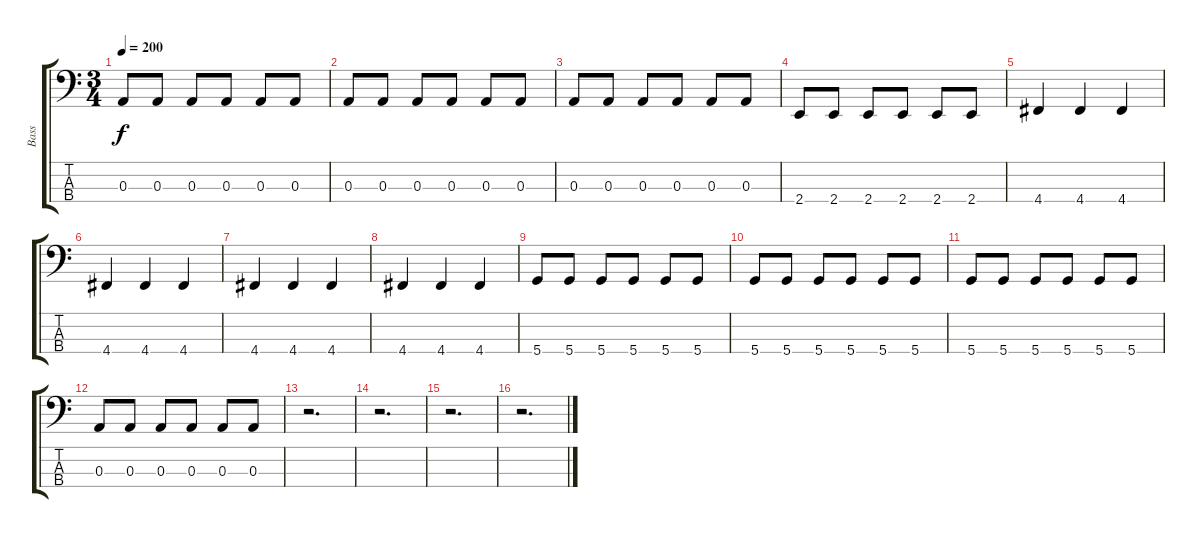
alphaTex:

\track ("Bass" "Bass") {instrument electricbasspick}
\staff {score tabs}
\tuning (G2 D2 A1 D1) {hide}
\ts (3 4)
\tempo 200
\clef f4
\ks c
0.3.8{dy f} 0.3.8 0.3.8 0.3.8 0.3.8 0.3.8 |
0.3.8 0.3.8 0.3.8 0.3.8 0.3.8 0.3.8 |
0.3.8 0.3.8 0.3.8 0.3.8 0.3.8 0.3.8 |
2.4.8 2.4.8 2.4.8 2.4.8 2.4.8 2.4.8 |
4.4.4 4.4.4 4.4.4 |
4.4.4 4.4.4 4.4.4 |
4.4.4 4.4.4 4.4.4 |
4.4.4 4.4.4 4.4.4 |
5.4.8 5.4.8 5.4.8 5.4.8 5.4.8 5.4.8 |
5.4.8 5.4.8 5.4.8 5.4.8 5.4.8 5.4.8 |
5.4.8 5.4.8 5.4.8 5.4.8 5.4.8 5.4.8 |
0.3.8 0.3.8 0.3.8 0.3.8 0.3.8 0.3.8 |
r.2{d} |
r.2{d} |
r.2{d} |
r.2{d}
